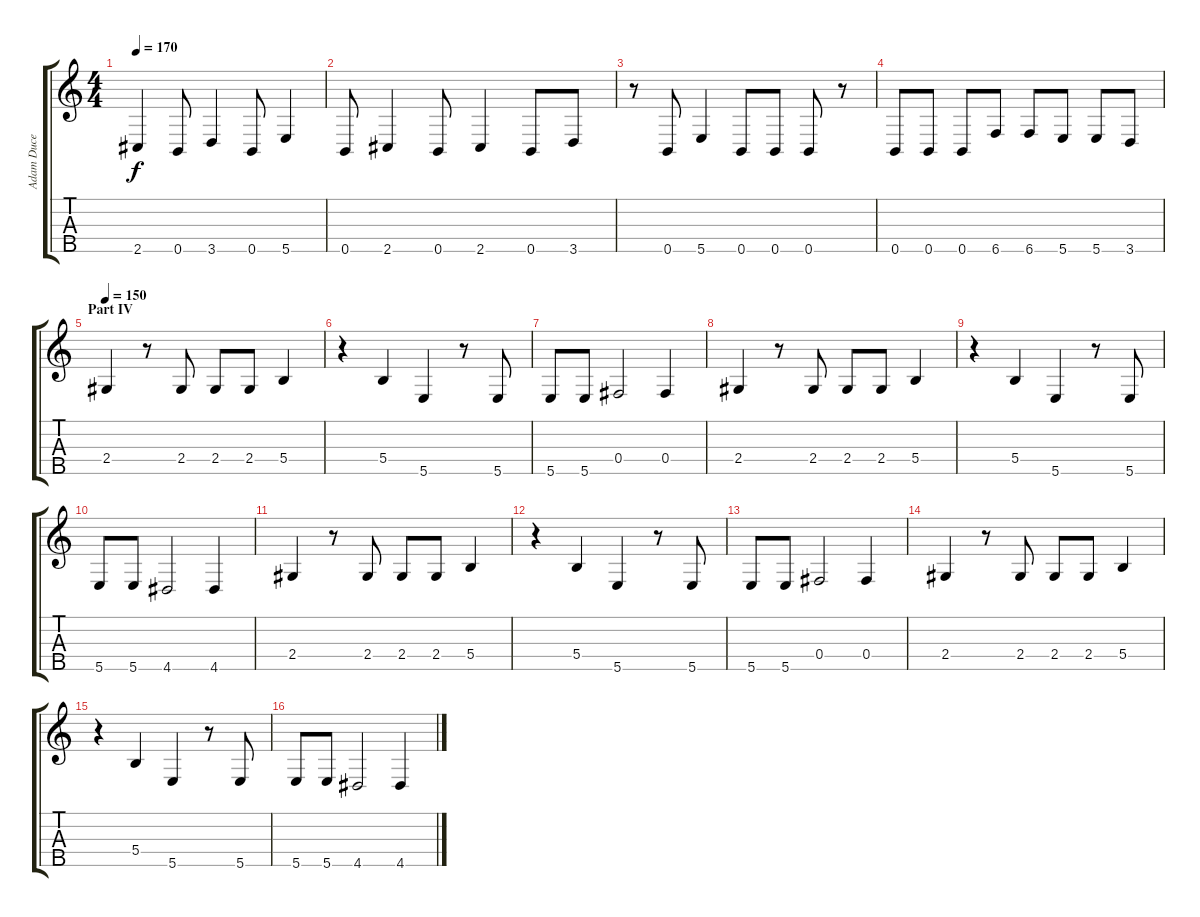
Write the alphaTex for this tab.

\track ("Adam Duce" "Adam Duce") {instrument electricbassfinger}
\staff {score tabs}
\tuning (Ab3 E3 B2 Gb2 B1) {hide}
\ts (4 4)
\tempo 170
\clef g2
\ks c
2.5.4{dy f} 0.5.8 3.5.4 0.5.8 5.5.4 |
0.5.8 2.5.4 0.5.8 2.5.4 0.5.8 3.5.8 |
r.8 0.5.8 5.5.4 0.5.8 0.5.8 0.5.8 r.8 |
0.5.8 0.5.8 0.5.8 6.5.8 6.5.8 5.5.8 5.5.8 3.5.8 |
\section ("" "Part IV")
\tempo 150
2.4.4 r.8 2.4.8 2.4.8 2.4.8 5.4.4 |
r.4 5.4.4 5.5.4 r.8 5.5.8 |
5.5.8 5.5.8 0.4.2 0.4.4 |
2.4.4 r.8 2.4.8 2.4.8 2.4.8 5.4.4 |
r.4 5.4.4 5.5.4 r.8 5.5.8 |
5.5.8 5.5.8 4.5.2 4.5.4 |
2.4.4 r.8 2.4.8 2.4.8 2.4.8 5.4.4 |
r.4 5.4.4 5.5.4 r.8 5.5.8 |
5.5.8 5.5.8 0.4.2 0.4.4 |
2.4.4 r.8 2.4.8 2.4.8 2.4.8 5.4.4 |
r.4 5.4.4 5.5.4 r.8 5.5.8 |
5.5.8 5.5.8 4.5.2 4.5.4
